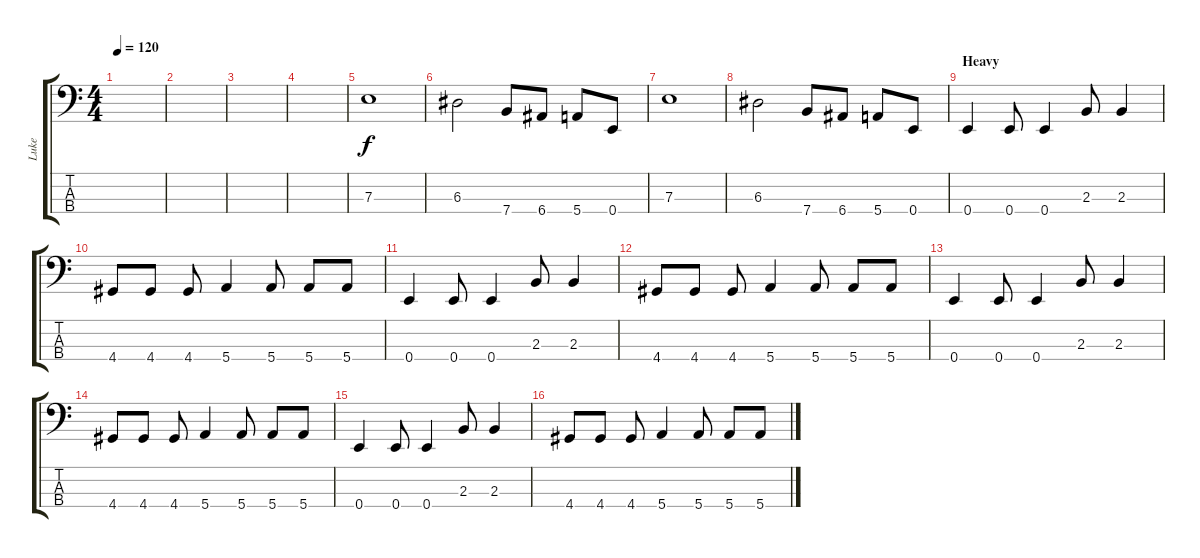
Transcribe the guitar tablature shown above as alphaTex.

\track ("Luke" "Luke") {instrument electricbassfinger}
\staff {score tabs}
\tuning (G2 D2 A1 E1) {hide}
\ts (4 4)
\tempo 120
\clef f4
\ks c
|
|
|
|
7.3.1 |
6.3.2 7.4.8 6.4.8 5.4.8 0.4.8 |
7.3.1 |
6.3.2 7.4.8 6.4.8 5.4.8 0.4.8 |
\section ("" "Heavy")
0.4.4 0.4.8 0.4.4 2.3.8 2.3.4 |
4.4.8 4.4.8 4.4.8 5.4.4 5.4.8 5.4.8 5.4.8 |
0.4.4 0.4.8 0.4.4 2.3.8 2.3.4 |
4.4.8 4.4.8 4.4.8 5.4.4 5.4.8 5.4.8 5.4.8 |
0.4.4 0.4.8 0.4.4 2.3.8 2.3.4 |
4.4.8 4.4.8 4.4.8 5.4.4 5.4.8 5.4.8 5.4.8 |
0.4.4 0.4.8 0.4.4 2.3.8 2.3.4 |
4.4.8 4.4.8 4.4.8 5.4.4 5.4.8 5.4.8 5.4.8
